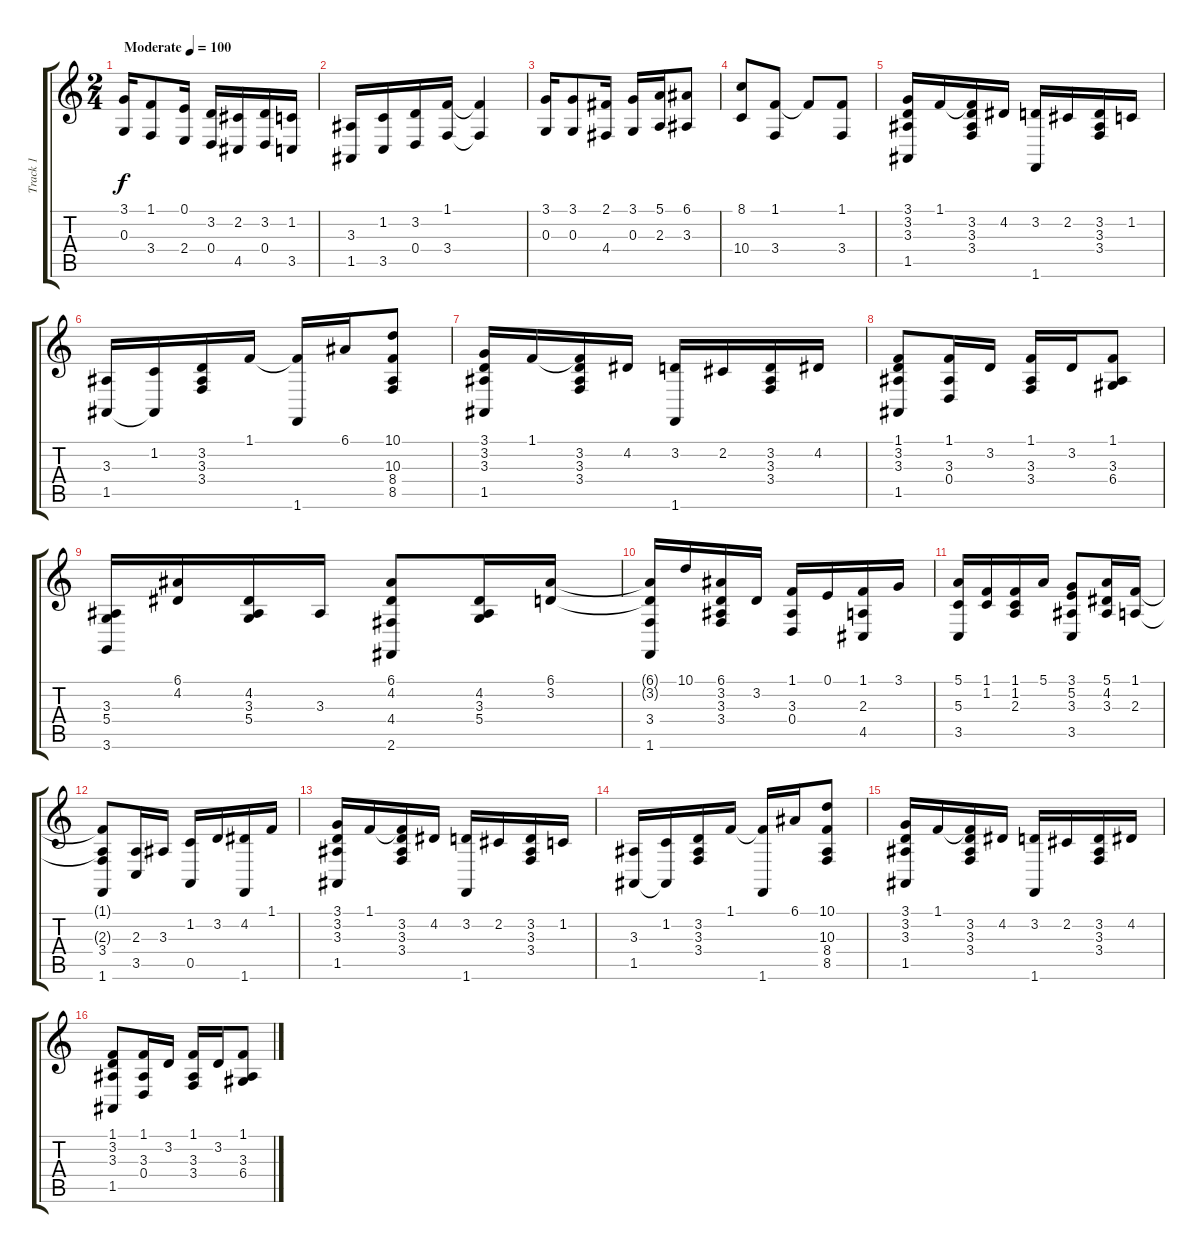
\track ("Track 1" "Track 1") {instrument acousticgrandpiano}
\staff {score tabs}
\tuning (E4 B3 G3 D3 A2 E2) {hide}
\ts (2 4)
\tempo (100 "Moderate")
\clef g2
\ks c
(3.1 0.3).16{dy f instrument acousticgrandpiano} (1.1 3.4).8 (0.1 2.4).16 (3.2 0.4).16 (2.2 4.5).16 (3.2 0.4).16 (1.2 3.5).16 |
(3.3 1.5).16 (1.2 3.5).16 (3.2 0.4).16 (1.1 3.4).16 (1.1{t} 3.4{t}).4 |
(3.1 0.3).16 (3.1 0.3).8 (2.1 4.4).16 (3.1 0.3).16 (5.1 2.3).16 (6.1 3.3).8 |
(8.1 10.4).8 (1.1 3.4).8 1.1{t}.8 (1.1 3.4).8 |
(3.1 3.2 3.3 1.5).16 1.1.16 (1.1{t} 3.2 3.3 3.4).16 4.2.16 (3.2 1.6).16 2.2.16 (3.2 3.3 3.4).16 1.2.16 |
(3.3 1.5).16 (1.2 1.5{t}).16 (3.2 3.3 3.4).16 1.1.16 (1.1{t} 1.6).16 6.1.16 (10.1 10.3 8.4 8.5).8 |
(3.1 3.2 3.3 1.5).16 1.1.16 (1.1{t} 3.2 3.3 3.4).16 4.2.16 (3.2 1.6).16 2.2.16 (3.2 3.3 3.4).16 4.2.16 |
(1.1 3.2 3.3 1.5).8 (1.1 3.3 0.4).16 3.2.16 (1.1 3.3 3.4).16 3.2.16 (1.1 3.3 6.4).8 |
(3.3 5.4 3.6).16 (6.1 4.2).16 (4.2 3.3 5.4).16 3.3.16 (6.1 4.2 4.4 2.6).8 (4.2 3.3 5.4).16 (6.1 3.2).16 |
(6.1{t} 3.2{t} 3.4 1.6).16 10.1.16 (6.1 3.2 3.3 3.4).16 3.2.16 (1.1 3.3 0.4).16 0.1.16 (1.1 2.3 4.5).16 3.1.16 |
(5.1 5.3 3.5).16 (1.1 1.2).16 (1.1 1.2 2.3).16 5.1.16 (3.1 5.2 3.3 3.5).8 (5.1 4.2 3.3).16 (1.1 2.3).16 |
(1.1{t} 2.3{t} 3.4 1.6).8 (2.3 3.5).16 3.3.16 (1.2 0.5).16 3.2.16 (4.2 1.6).16 1.1.16 |
(3.1 3.2 3.3 1.5).16 1.1.16 (1.1{t} 3.2 3.3 3.4).16 4.2.16 (3.2 1.6).16 2.2.16 (3.2 3.3 3.4).16 1.2.16 |
(3.3 1.5).16 (1.2 1.5{t}).16 (3.2 3.3 3.4).16 1.1.16 (1.1{t} 1.6).16 6.1.16 (10.1 10.3 8.4 8.5).8 |
(3.1 3.2 3.3 1.5).16 1.1.16 (1.1{t} 3.2 3.3 3.4).16 4.2.16 (3.2 1.6).16 2.2.16 (3.2 3.3 3.4).16 4.2.16 |
(1.1 3.2 3.3 1.5).8 (1.1 3.3 0.4).16 3.2.16 (1.1 3.3 3.4).16 3.2.16 (1.1 3.3 6.4).8
